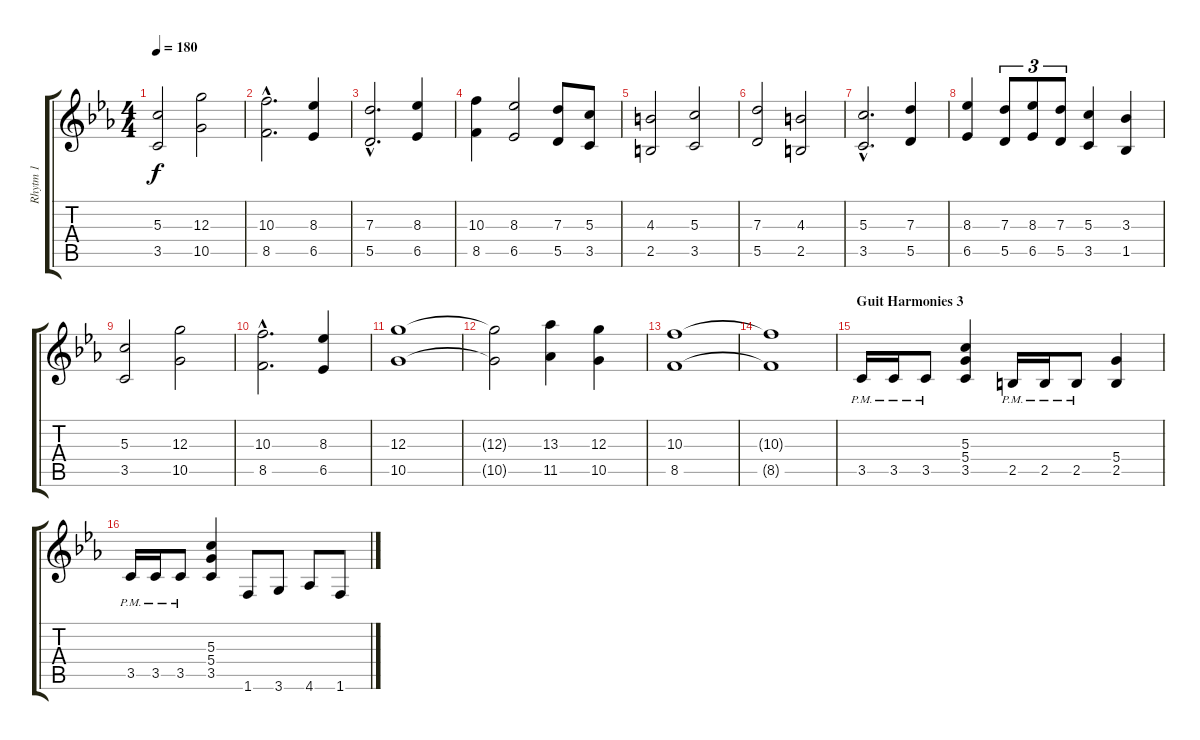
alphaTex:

\track ("Rhytm 1" "Rhytm 1") {instrument overdrivenguitar}
\staff {score tabs}
\tuning (E4 B3 G3 D3 A2 E2) {hide}
\ts (4 4)
\tempo 180
\clef g2
\ks eb
(5.3 3.5).2{dy f} (12.3 10.5).2 |
(10.3{hac} 8.5{hac}).2{d} (8.3 6.5).4 |
(7.3{hac} 5.5{hac}).2{d} (8.3 6.5).4 |
(10.3 8.5).4 (8.3 6.5).2 (7.3 5.5).8 (5.3 3.5).8 |
(4.3 2.5).2 (5.3 3.5).2 |
(7.3 5.5).2 (4.3 2.5).2 |
(5.3{hac} 3.5{hac}).2{d} (7.3 5.5).4 |
(8.3 6.5).4 (7.3 5.5).8{tu (3 2)} (8.3 6.5).8{tu (3 2)} (7.3 5.5).8{tu (3 2)} (5.3 3.5).4 (3.3 1.5).4 |
(5.3 3.5).2 (12.3 10.5).2 |
(10.3{hac} 8.5{hac}).2{d} (8.3 6.5).4 |
(12.3 10.5).1 |
(12.3{t} 10.5{t}).2 (13.3 11.5).4 (12.3 10.5).4 |
(10.3 8.5).1 |
(10.3{t} 8.5{t}).1 |
\section ("" "Guit Harmonies 3")
3.5{pm}.16 3.5{pm}.16 3.5{pm}.8 (5.3 5.4 3.5).4 2.5{pm}.16 2.5{pm}.16 2.5{pm}.8 (5.4 2.5).4 |
3.5{pm}.16 3.5{pm}.16 3.5{pm}.8 (5.3 5.4 3.5).4 1.6.8 3.6.8 4.6.8 1.6.8
